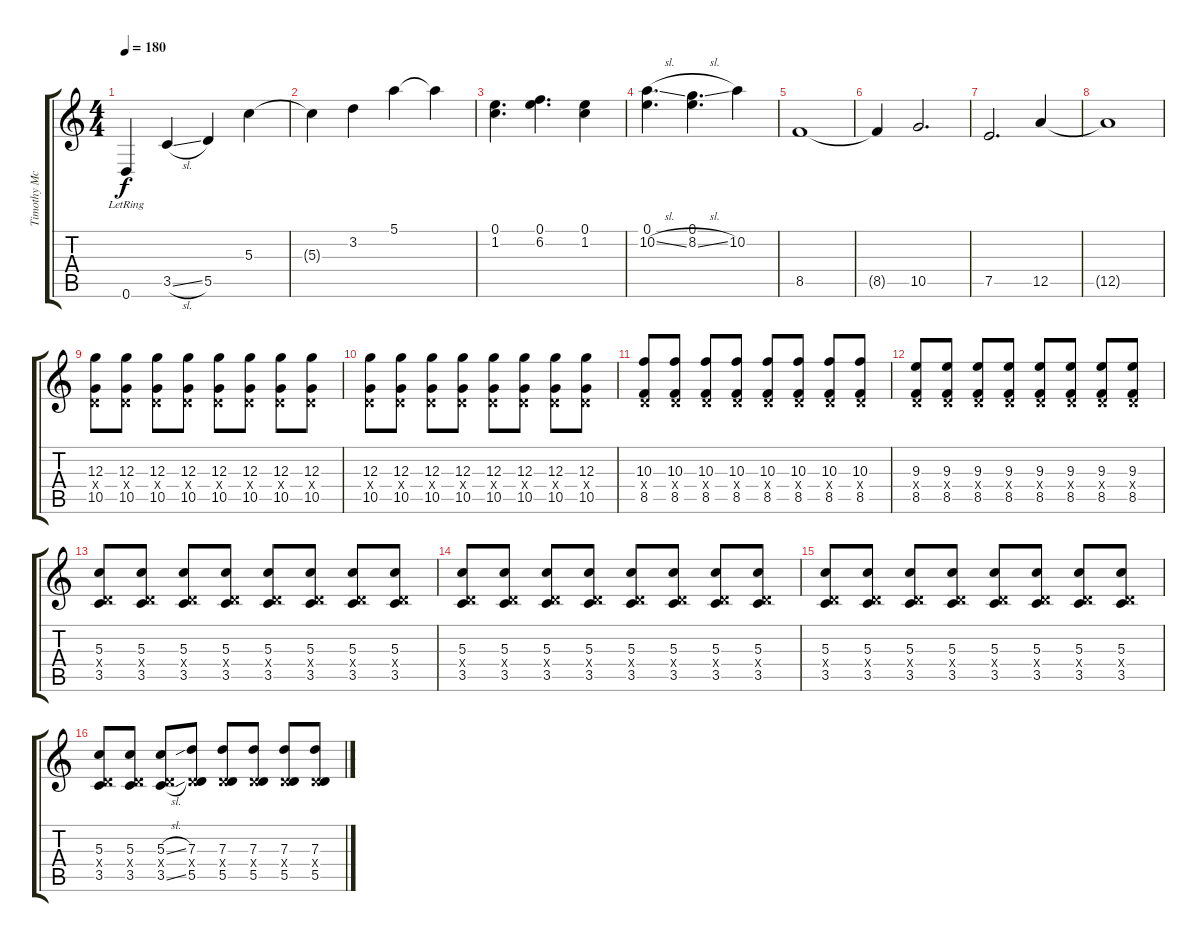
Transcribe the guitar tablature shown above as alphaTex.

\track ("Timothy McTague" "Timothy Mc") {instrument distortionguitar}
\staff {score tabs}
\tuning (E4 B3 G3 D3 A2 D2) {hide}
\ts (4 4)
\tempo 180
\clef g2
\ks c
0.6{lr}.4{dy f} 3.5{sl}.4 5.5.4 5.3.4 |
5.3{t}.4 3.2.4 5.1.4 5.1{t}.4 |
(0.1 1.2).4{d} (0.1 6.2).4{d} (0.1 1.2).4 |
(0.1 10.2{sl}).4{d} (0.1 8.2{sl}).4{d} 10.2.4 |
8.5.1 |
8.5{t}.4 10.5.2{d} |
7.5.2{d} 12.5.4 |
12.5{t}.1 |
(12.3 0.4{x} 10.5).8 (12.3 0.4{x} 10.5).8 (12.3 0.4{x} 10.5).8 (12.3 0.4{x} 10.5).8 (12.3 0.4{x} 10.5).8 (12.3 0.4{x} 10.5).8 (12.3 0.4{x} 10.5).8 (12.3 0.4{x} 10.5).8 |
(12.3 0.4{x} 10.5).8 (12.3 0.4{x} 10.5).8 (12.3 0.4{x} 10.5).8 (12.3 0.4{x} 10.5).8 (12.3 0.4{x} 10.5).8 (12.3 0.4{x} 10.5).8 (12.3 0.4{x} 10.5).8 (12.3 0.4{x} 10.5).8 |
(10.3 0.4{x} 8.5).8 (10.3 0.4{x} 8.5).8 (10.3 0.4{x} 8.5).8 (10.3 0.4{x} 8.5).8 (10.3 0.4{x} 8.5).8 (10.3 0.4{x} 8.5).8 (10.3 0.4{x} 8.5).8 (10.3 0.4{x} 8.5).8 |
(9.3 0.4{x} 8.5).8 (9.3 0.4{x} 8.5).8 (9.3 0.4{x} 8.5).8 (9.3 0.4{x} 8.5).8 (9.3 0.4{x} 8.5).8 (9.3 0.4{x} 8.5).8 (9.3 0.4{x} 8.5).8 (9.3 0.4{x} 8.5).8 |
(5.3 0.4{x} 3.5).8 (5.3 0.4{x} 3.5).8 (5.3 0.4{x} 3.5).8 (5.3 0.4{x} 3.5).8 (5.3 0.4{x} 3.5).8 (5.3 0.4{x} 3.5).8 (5.3 0.4{x} 3.5).8 (5.3 0.4{x} 3.5).8 |
(5.3 0.4{x} 3.5).8 (5.3 0.4{x} 3.5).8 (5.3 0.4{x} 3.5).8 (5.3 0.4{x} 3.5).8 (5.3 0.4{x} 3.5).8 (5.3 0.4{x} 3.5).8 (5.3 0.4{x} 3.5).8 (5.3 0.4{x} 3.5).8 |
(5.3 0.4{x} 3.5).8 (5.3 0.4{x} 3.5).8 (5.3 0.4{x} 3.5).8 (5.3 0.4{x} 3.5).8 (5.3 0.4{x} 3.5).8 (5.3 0.4{x} 3.5).8 (5.3 0.4{x} 3.5).8 (5.3 0.4{x} 3.5).8 |
(5.3 0.4{x} 3.5).8 (5.3 0.4{x} 3.5).8 (5.3{sl} 0.4{x} 3.5{sl}).8 (7.3 0.4{x} 5.5).8 (7.3 0.4{x} 5.5).8 (7.3 0.4{x} 5.5).8 (7.3 0.4{x} 5.5).8 (7.3 0.4{x} 5.5).8
